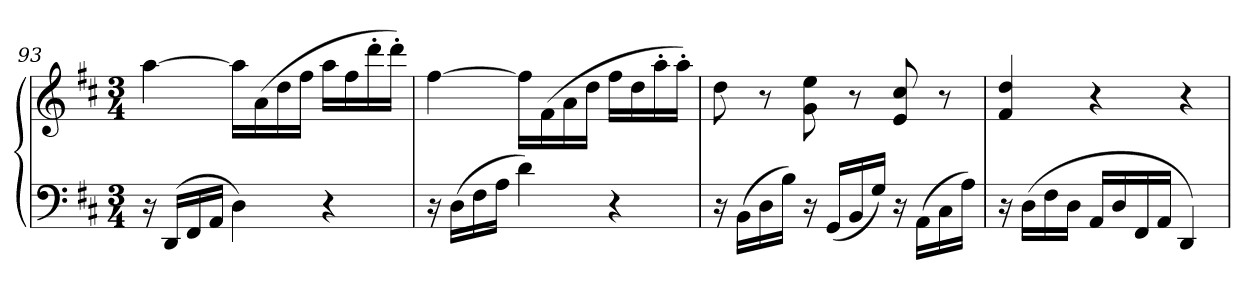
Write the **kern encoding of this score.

**kern	**kern
*part1	*part1
*staff2	*staff1
*clefF4	*clefG2
*k[f#c#]	*k[f#c#]
*M3/4	*M3/4
=93	=93
16r	[4aa
(16DDLL	.
16FF#	.
16AAJJ	.
4D)	16aaLL]
.	(16a
.	16dd
.	16ff#JJ
4r	16aaLL
.	16ff#
.	16ddd'
.	16ddd'JJ)
=94	=94
16r	[4ff#
(16DLL	.
16F#	.
16AJJ	.
4d)	16ff#LL]
.	(16f#
.	16a
.	16ddJJ
4r	16ff#LL
.	16dd
.	16aa'
.	16aa'JJ)
=95	=95
16r	8dd
(16BBLL	.
16D	8r
16BJJ)	.
16r	8g 8ee
(16GGLL	.
16BB	8r
16GJJ)	.
16r	8e 8cc#
(16AALL	.
16C#	8r
16AJJ)	.
=96	=96
16r	4f# 4dd
(16DLL	.
16F#	.
16DJJ	.
16AALL	4r
16D	.
16FF#	.
16AAJJ	.
4DD)	4r
=	=
*-	*-
